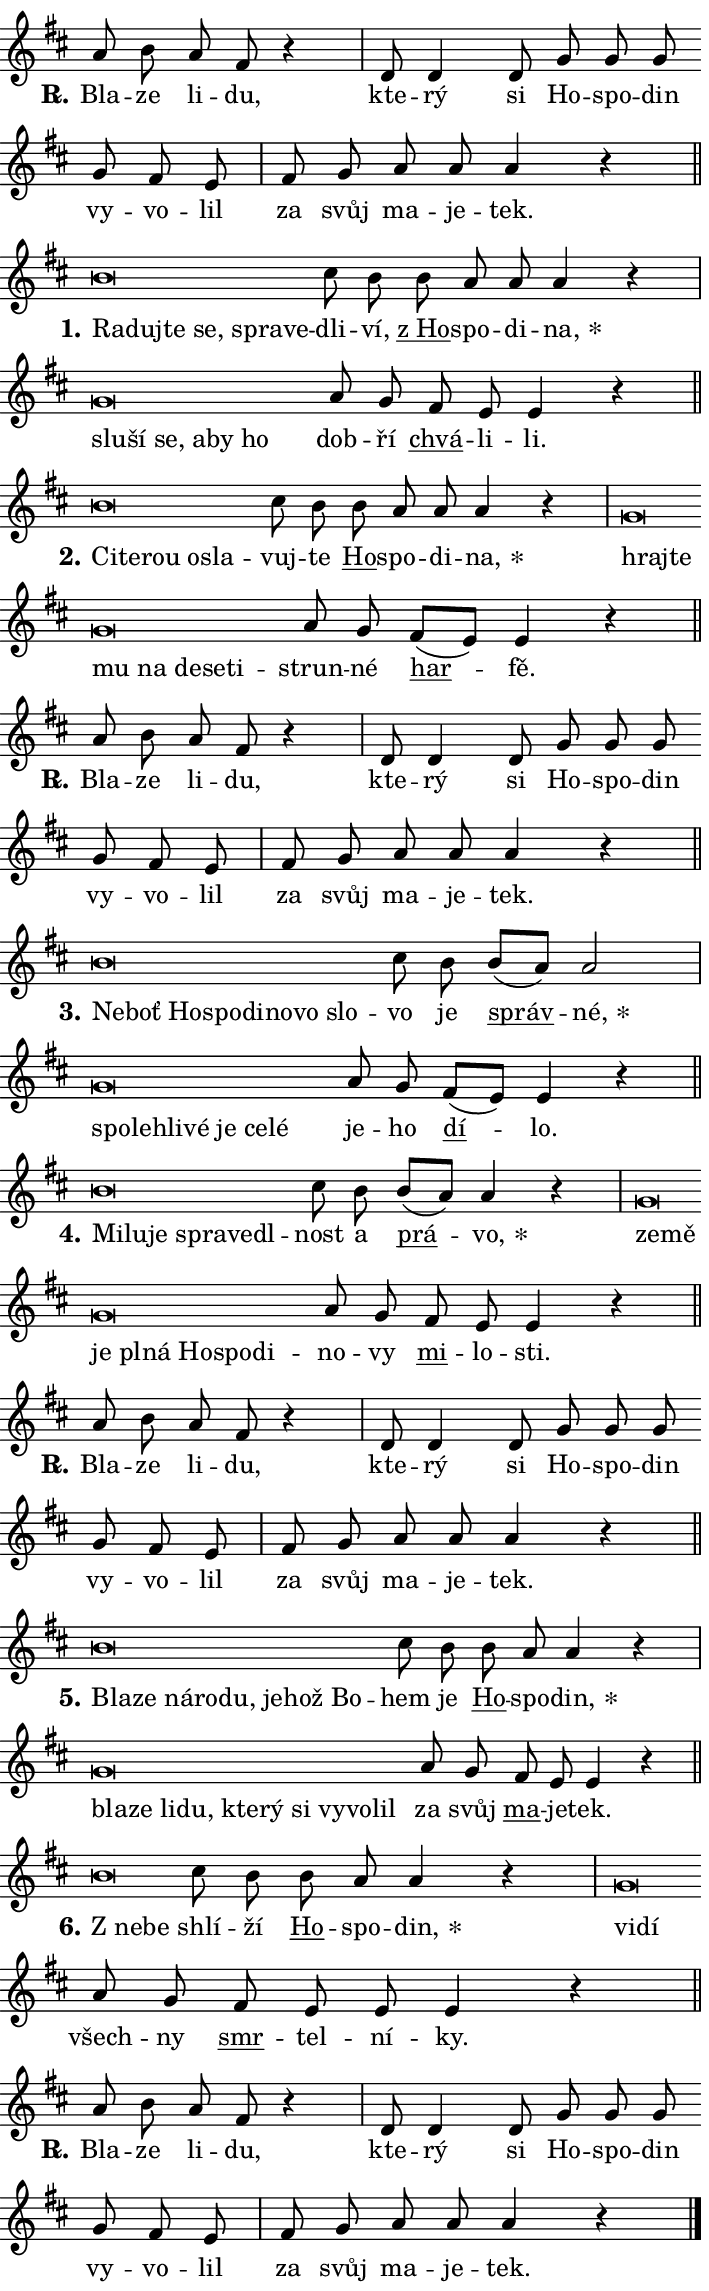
\version "2.24.0"
\header { tagline = "" }
\paper {
  indent = 0\cm
  top-margin = 0\cm
  right-margin = 0.13\cm % to fit lyric hyphens
  bottom-margin = 0\cm
  left-margin = 0\cm
  paper-width = 12\cm
  page-breaking = #ly:one-page-breaking
  system-system-spacing.basic-distance = #11
  score-system-spacing.basic-distance = #11
  ragged-last = ##f
}


%% Author: Thomas Morley
%% https://lists.gnu.org/archive/html/lilypond-user/2020-05/msg00002.html
#(define (line-position grob)
"Returns position of @var[grob} in current system:
   @code{'start}, if at first time-step
   @code{'end}, if at last time-step
   @code{'middle} otherwise
"
  (let* ((col (ly:item-get-column grob))
         (ln (ly:grob-object col 'left-neighbor))
         (rn (ly:grob-object col 'right-neighbor))
         (col-to-check-left (if (ly:grob? ln) ln col))
         (col-to-check-right (if (ly:grob? rn) rn col))
         (break-dir-left
           (and
             (ly:grob-property col-to-check-left 'non-musical #f)
             (ly:item-break-dir col-to-check-left)))
         (break-dir-right
           (and
             (ly:grob-property col-to-check-right 'non-musical #f)
             (ly:item-break-dir col-to-check-right))))
        (cond ((eqv? 1 break-dir-left) 'start)
              ((eqv? -1 break-dir-right) 'end)
              (else 'middle))))

#(define (tranparent-at-line-position vctor)
  (lambda (grob)
  "Relying on @code{line-position} select the relevant enry from @var{vctor}.
Used to determine transparency,"
    (case (line-position grob)
      ((end) (not (vector-ref vctor 0)))
      ((middle) (not (vector-ref vctor 1)))
      ((start) (not (vector-ref vctor 2))))))

noteHeadBreakVisibility =
#(define-music-function (break-visibility)(vector?)
"Makes @code{NoteHead}s transparent relying on @var{break-visibility}"
#{
  \override NoteHead.transparent =
    #(tranparent-at-line-position break-visibility)
#})

#(define delete-ledgers-for-transparent-note-heads
  (lambda (grob)
    "Reads whether a @code{NoteHead} is transparent.
If so this @code{NoteHead} is removed from @code{'note-heads} from
@var{grob}, which is supposed to be @code{LedgerLineSpanner}.
As a result ledgers are not printed for this @code{NoteHead}"
    (let* ((nhds-array (ly:grob-object grob 'note-heads))
           (nhds-list
             (if (ly:grob-array? nhds-array)
                 (ly:grob-array->list nhds-array)
                 '()))
           ;; Relies on the transparent-property being done before
           ;; Staff.LedgerLineSpanner.after-line-breaking is executed.
           ;; This is fragile ...
           (to-keep
             (remove
               (lambda (nhd)
                 (ly:grob-property nhd 'transparent #f))
               nhds-list)))
      ;; TODO find a better method to iterate over grob-arrays, similiar
      ;; to filter/remove etc for lists
      ;; For now rebuilt from scratch
      (set! (ly:grob-object grob 'note-heads)  '())
      (for-each
        (lambda (nhd)
          (ly:pointer-group-interface::add-grob grob 'note-heads nhd))
        to-keep))))

squashNotes = {
  \override NoteHead.X-extent = #'(-0.2 . 0.2)
  \override NoteHead.Y-extent = #'(-0.75 . 0)
  \override NoteHead.stencil =
    #(lambda (grob)
       (let ((pos (ly:grob-property grob 'staff-position)))
         (begin
           (if (< pos -7) (display "ERROR: Lower brevis then expected\n") (display ""))
           (if (<= pos -6) ly:text-interface::print ly:note-head::print))))
}
unSquashNotes = {
  \revert NoteHead.X-extent
  \revert NoteHead.Y-extent
  \revert NoteHead.stencil
}

hideNotes = \noteHeadBreakVisibility #begin-of-line-visible
unHideNotes = \noteHeadBreakVisibility #all-visible

% work-around for resetting accidentals
% https://lilypond.org/doc/v2.23/Documentation/notation/displaying-rhythms#unmetered-music
cadenzaMeasure = {
  \cadenzaOff
  \partial 1024 s1024
  \cadenzaOn
}

#(define-markup-command (accent layout props text) (markup?)
  "Underline accented syllable"
  (interpret-markup layout props
    #{\markup \override #'(offset . 4.3) \underline { #text }#}))

responsum = \markup \concat {
  "R" \hspace #-1.05 \path #0.1 #'((moveto 0 0.07) (lineto 0.9 0.8)) \hspace #0.05 "."
}

spaceSize = #0.6828661417322834 % exact space size for TeX Gyre Schola

\layout {
  \context {
    \Staff
    \remove "Time_signature_engraver"
    \override LedgerLineSpanner.after-line-breaking = #delete-ledgers-for-transparent-note-heads
  }
  \context {
    \Lyrics {
      \override LyricSpace.minimum-distance = \spaceSize
      \override LyricText.font-name = #"TeX Gyre Schola"
      \override LyricText.font-size = 1
      \override StanzaNumber.font-name = #"TeX Gyre Schola Bold"
      \override StanzaNumber.font-size = 1
    }
  }
  \context {
    \Score 
    \override NoteHead.text =
      #(lambda (grob) 
        (let ((pos (ly:grob-property grob 'staff-position)))
          #{\markup {
            \combine
              \halign #-0.55 \raise #(if (= pos -6) 0 0.5) \override #'(thickness . 2) \draw-line #'(3.2 . 0)
              \musicglyph "noteheads.sM1"
          }#}))
  }
}

% magnetic-lyrics.ily
%
%   written by
%     Jean Abou Samra <jean@abou-samra.fr>
%     Werner Lemberg <wl@gnu.org>
%
%   adapted by
%     Jiri Hon <jiri.hon@gmail.com>
%
% Version 2022-Apr-15

% https://www.mail-archive.com/lilypond-user@gnu.org/msg149350.html

#(define (Left_hyphen_pointer_engraver context)
   "Collect syllable-hyphen-syllable occurrences in lyrics and store
them in properties.  This engraver only looks to the left.  For
example, if the lyrics input is @code{foo -- bar}, it does the
following.

@itemize @bullet
@item
Set the @code{text} property of the @code{LyricHyphen} grob between
@q{foo} and @q{bar} to @code{foo}.

@item
Set the @code{left-hyphen} property of the @code{LyricText} grob with
text @q{foo} to the @code{LyricHyphen} grob between @q{foo} and
@q{bar}.
@end itemize

Use this auxiliary engraver in combination with the
@code{lyric-@/text::@/apply-@/magnetic-@/offset!} hook."
   (let ((hyphen #f)
         (text #f))
     (make-engraver
      (acknowledgers
       ((lyric-syllable-interface engraver grob source-engraver)
        (set! text grob)))
      (end-acknowledgers
       ((lyric-hyphen-interface engraver grob source-engraver)
        ;(when (not (grob::has-interface grob 'lyric-space-interface))
          (set! hyphen grob)));)
      ((stop-translation-timestep engraver)
       (when (and text hyphen)
         (ly:grob-set-object! text 'left-hyphen hyphen))
       (set! text #f)
       (set! hyphen #f)))))

#(define (lyric-text::apply-magnetic-offset! grob)
   "If the space between two syllables is less than the value in
property @code{LyricText@/.details@/.squash-threshold}, move the right
syllable to the left so that it gets concatenated with the left
syllable.

Use this function as a hook for
@code{LyricText@/.after-@/line-@/breaking} if the
@code{Left_@/hyphen_@/pointer_@/engraver} is active."
   (let ((hyphen (ly:grob-object grob 'left-hyphen #f)))
     (when hyphen
       (let ((left-text (ly:spanner-bound hyphen LEFT)))
         (when (grob::has-interface left-text 'lyric-syllable-interface)
           (let* ((common (ly:grob-common-refpoint grob left-text X))
                  (this-x-ext (ly:grob-extent grob common X))
                  (left-x-ext
                   (begin
                     ;; Trigger magnetism for left-text.
                     (ly:grob-property left-text 'after-line-breaking)
                     (ly:grob-extent left-text common X)))
                  ;; `delta` is the gap width between two syllables.
                  (delta (- (interval-start this-x-ext)
                            (interval-end left-x-ext)))
                  (details (ly:grob-property grob 'details))
                  (threshold (assoc-get 'squash-threshold details 0.2)))
             (when (< delta threshold)
               (let* (;; We have to manipulate the input text so that
                      ;; ligatures crossing syllable boundaries are not
                      ;; disabled.  For languages based on the Latin
                      ;; script this is essentially a beautification.
                      ;; However, for non-Western scripts it can be a
                      ;; necessity.
                      (lt (ly:grob-property left-text 'text))
                      (rt (ly:grob-property grob 'text))
                      (is-space (grob::has-interface hyphen 'lyric-space-interface))
                      (space (if is-space " " ""))
                      (extra-delta (if is-space spaceSize 0))
                      ;; Append new syllable.
                      (ltrt-space (if (and (string? lt) (string? rt))
                                (string-append lt space rt)
                                (make-concat-markup (list lt space rt))))
                      ;; Right-align `ltrt` to the right side.
                      (ltrt-space-markup (grob-interpret-markup
                               grob
                               (make-translate-markup
                                (cons (interval-length this-x-ext) 0)
                                (make-right-align-markup ltrt-space)))))
                 (begin
                   ;; Don't print `left-text`.
                   (ly:grob-set-property! left-text 'stencil #f)
                   ;; Set text and stencil (which holds all collected
                   ;; syllables so far) and shift it to the left.
                   (ly:grob-set-property! grob 'text ltrt-space)
                   (ly:grob-set-property! grob 'stencil ltrt-space-markup)
                   (ly:grob-translate-axis! grob (- (- delta extra-delta)) X))))))))))


#(define (lyric-hyphen::displace-bounds-first grob)
   ;; Make very sure this callback isn't triggered too early.
   (let ((left (ly:spanner-bound grob LEFT))
         (right (ly:spanner-bound grob RIGHT)))
     (ly:grob-property left 'after-line-breaking)
     (ly:grob-property right 'after-line-breaking)
     (ly:lyric-hyphen::print grob)))

squashThreshold = #0.4

\layout {
  \context {
    \Lyrics
    \consists #Left_hyphen_pointer_engraver
    \override LyricText.after-line-breaking =
      #lyric-text::apply-magnetic-offset!
    \override LyricHyphen.stencil = #lyric-hyphen::displace-bounds-first
    \override LyricText.details.squash-threshold = \squashThreshold
    \override LyricHyphen.minimum-distance = 0
    \override LyricHyphen.minimum-length = \squashThreshold
  }
}

squashText = \override LyricText.details.squash-threshold = 9999
unSquashText = \override LyricText.details.squash-threshold = \squashThreshold

leftText = \override LyricText.self-alignment-X = #LEFT
unLeftText = \revert LyricText.self-alignment-X

starOffset = #(lambda (grob) 
                (let ((x_offset (ly:self-alignment-interface::aligned-on-x-parent grob)))
                  (if (= x_offset 0) 0 (+ x_offset 1.2))))

star = #(define-music-function (syllable)(string?)
"Append star separator at the end of a syllable"
#{
  \once \override LyricText.X-offset = #starOffset
  \lyricmode { \markup {
    #syllable
    \override #'((font-name . "TeX Gyre Schola Bold")) \hspace #0.2 \lower #0.65 \larger "*"
  } }
#})

starAccent = #(define-music-function (syllable)(string?)
"Append star separator at the end of a syllable and make accent"
#{
  \once \override LyricText.X-offset = #starOffset
  \lyricmode { \markup {
    \accent #syllable
    \override #'((font-name . "TeX Gyre Schola Bold")) \hspace #0.2 \lower #0.65 \larger "*"
  } }
#})

breath = #(define-music-function (syllable)(string?)
"Append breathing indicator at the end of a syllable"
#{
  \lyricmode { \markup { #syllable "+" } }
#})

optionalBreath = #(define-music-function (syllable)(string?)
"Append optional breathing indicator at the end of a syllable"
#{
  \lyricmode { \markup { #syllable "(+)" } }
#})


\score {
    <<
        \new Voice = "melody" { \cadenzaOn \key d \major \relative { a'8 b a fis r4 \cadenzaMeasure \bar "|" d8 d4 d8 \bar "" g g g \bar "" g fis e \cadenzaMeasure \bar "|" fis g a a a4 r \cadenzaMeasure \bar "||" \break } }
        \new Lyrics \lyricsto "melody" { \lyricmode { \set stanza = \responsum
Bla -- ze li -- du, kte -- rý si Ho -- spo -- din vy -- vo -- lil za svůj ma -- je -- tek. } }
    >>
    \layout {}
}

\score {
    <<
        \new Voice = "melody" { \cadenzaOn \key d \major \relative { \squashNotes b'\breve*1/16 \hideNotes \breve*1/16 \bar "" \breve*1/16 \bar "" \breve*1/16 \bar "" \breve*1/16 \breve*1/16 \bar "" \unHideNotes \unSquashNotes cis8 b \bar "" b a a a4 r \cadenzaMeasure \bar "|" \squashNotes g\breve*1/16 \hideNotes \breve*1/16 \bar "" \breve*1/16 \bar "" \breve*1/16 \bar "" \breve*1/16 \breve*1/16 \bar "" \unHideNotes \unSquashNotes a8 g \bar "" fis e e4 r \cadenzaMeasure \bar "||" \break } }
        \new Lyrics \lyricsto "melody" { \lyricmode { \set stanza = "1."
\leftText Ra -- \squashText duj -- te se, spra -- ve -- \unLeftText \unSquashText dli -- ví, \markup \accent "z Ho" -- spo -- di -- \star na, \leftText slu -- \squashText ší se, a -- by ho \unLeftText \unSquashText dob -- ří \markup \accent chvá -- li -- li. } }
    >>
    \layout {}
}

\score {
    <<
        \new Voice = "melody" { \cadenzaOn \key d \major \relative { \squashNotes b'\breve*1/16 \hideNotes \breve*1/16 \bar "" \breve*1/16 \bar "" \breve*1/16 \breve*1/16 \bar "" \unHideNotes \unSquashNotes cis8 b \bar "" b a a a4 r \cadenzaMeasure \bar "|" \squashNotes g\breve*1/16 \hideNotes \breve*1/16 \bar "" \breve*1/16 \bar "" \breve*1/16 \bar "" \breve*1/16 \bar "" \breve*1/16 \breve*1/16 \bar "" \unHideNotes \unSquashNotes a8 g \bar "" fis[( e)] e4 r \cadenzaMeasure \bar "||" \break } }
        \new Lyrics \lyricsto "melody" { \lyricmode { \set stanza = "2."
\leftText Ci -- \squashText te -- rou o -- sla -- \unLeftText \unSquashText vuj -- te \markup \accent Ho -- spo -- di -- \star na, \leftText hraj -- \squashText te mu na de -- se -- ti -- \unLeftText \unSquashText strun -- né \markup \accent har -- fě. } }
    >>
    \layout {}
}

\score {
    <<
        \new Voice = "melody" { \cadenzaOn \key d \major \relative { a'8 b a fis r4 \cadenzaMeasure \bar "|" d8 d4 d8 \bar "" g g g \bar "" g fis e \cadenzaMeasure \bar "|" fis g a a a4 r \cadenzaMeasure \bar "||" \break } }
        \new Lyrics \lyricsto "melody" { \lyricmode { \set stanza = \responsum
Bla -- ze li -- du, kte -- rý si Ho -- spo -- din vy -- vo -- lil za svůj ma -- je -- tek. } }
    >>
    \layout {}
}

\score {
    <<
        \new Voice = "melody" { \cadenzaOn \key d \major \relative { \squashNotes b'\breve*1/16 \hideNotes \breve*1/16 \bar "" \breve*1/16 \bar "" \breve*1/16 \bar "" \breve*1/16 \bar "" \breve*1/16 \bar "" \breve*1/16 \breve*1/16 \bar "" \unHideNotes \unSquashNotes cis8 b \bar "" b[( a)] a2 \cadenzaMeasure \bar "|" \squashNotes g\breve*1/16 \hideNotes \breve*1/16 \bar "" \breve*1/16 \bar "" \breve*1/16 \bar "" \breve*1/16 \bar "" \breve*1/16 \breve*1/16 \bar "" \unHideNotes \unSquashNotes a8 g \bar "" fis[( e)] e4 r \cadenzaMeasure \bar "||" \break } }
        \new Lyrics \lyricsto "melody" { \lyricmode { \set stanza = "3."
\leftText Ne -- \squashText boť Ho -- spo -- di -- no -- vo slo -- \unLeftText \unSquashText vo je \markup \accent správ -- \star né, \leftText spo -- \squashText leh -- li -- vé je ce -- lé \unLeftText \unSquashText je -- ho \markup \accent dí -- lo. } }
    >>
    \layout {}
}

\score {
    <<
        \new Voice = "melody" { \cadenzaOn \key d \major \relative { \squashNotes b'\breve*1/16 \hideNotes \breve*1/16 \bar "" \breve*1/16 \bar "" \breve*1/16 \bar "" \breve*1/16 \breve*1/16 \bar "" \unHideNotes \unSquashNotes cis8 b \bar "" b[( a)] a4 r \cadenzaMeasure \bar "|" \squashNotes g\breve*1/16 \hideNotes \breve*1/16 \bar "" \breve*1/16 \bar "" \breve*1/16 \bar "" \breve*1/16 \bar "" \breve*1/16 \bar "" \breve*1/16 \breve*1/16 \bar "" \unHideNotes \unSquashNotes a8 g \bar "" fis e e4 r \cadenzaMeasure \bar "||" \break } }
        \new Lyrics \lyricsto "melody" { \lyricmode { \set stanza = "4."
\leftText Mi -- \squashText lu -- je spra -- ve -- dl -- \unLeftText \unSquashText nost a \markup \accent prá -- \star vo, \leftText ze -- \squashText mě je pl -- ná Ho -- spo -- di -- \unLeftText \unSquashText no -- vy \markup \accent mi -- lo -- sti. } }
    >>
    \layout {}
}

\score {
    <<
        \new Voice = "melody" { \cadenzaOn \key d \major \relative { a'8 b a fis r4 \cadenzaMeasure \bar "|" d8 d4 d8 \bar "" g g g \bar "" g fis e \cadenzaMeasure \bar "|" fis g a a a4 r \cadenzaMeasure \bar "||" \break } }
        \new Lyrics \lyricsto "melody" { \lyricmode { \set stanza = \responsum
Bla -- ze li -- du, kte -- rý si Ho -- spo -- din vy -- vo -- lil za svůj ma -- je -- tek. } }
    >>
    \layout {}
}

\score {
    <<
        \new Voice = "melody" { \cadenzaOn \key d \major \relative { \squashNotes b'\breve*1/16 \hideNotes \breve*1/16 \bar "" \breve*1/16 \bar "" \breve*1/16 \bar "" \breve*1/16 \bar "" \breve*1/16 \bar "" \breve*1/16 \breve*1/16 \bar "" \unHideNotes \unSquashNotes cis8 b \bar "" b a a4 r \cadenzaMeasure \bar "|" \squashNotes g\breve*1/16 \hideNotes \breve*1/16 \bar "" \breve*1/16 \bar "" \breve*1/16 \bar "" \breve*1/16 \bar "" \breve*1/16 \bar "" \breve*1/16 \bar "" \breve*1/16 \bar "" \breve*1/16 \breve*1/16 \bar "" \unHideNotes \unSquashNotes a8 g \bar "" fis e e4 r \cadenzaMeasure \bar "||" \break } }
        \new Lyrics \lyricsto "melody" { \lyricmode { \set stanza = "5."
\leftText Bla -- \squashText ze ná -- ro -- du, je -- hož Bo -- \unLeftText \unSquashText hem je \markup \accent Ho -- spo -- \star din, \leftText bla -- \squashText ze li -- du, kte -- rý si vy -- vo -- lil \unLeftText \unSquashText za svůj \markup \accent ma -- je -- tek. } }
    >>
    \layout {}
}

\score {
    <<
        \new Voice = "melody" { \cadenzaOn \key d \major \relative { \squashNotes b'\breve*1/16 \hideNotes \breve*1/16 \bar "" \unHideNotes \unSquashNotes cis8 b \bar "" b a a4 r \cadenzaMeasure \bar "|" \squashNotes g\breve*1/16 \hideNotes \breve*1/16 \bar "" \unHideNotes \unSquashNotes a8 g \bar "" fis e e e4 r \cadenzaMeasure \bar "||" \break } }
        \new Lyrics \lyricsto "melody" { \lyricmode { \set stanza = "6."
\leftText "Z ne" -- \squashText be \unLeftText \unSquashText shlí -- ží \markup \accent Ho -- spo -- \star din, \leftText vi -- \squashText dí \unLeftText \unSquashText všech -- ny \markup \accent smr -- tel -- ní -- ky. } }
    >>
    \layout {}
}

\score {
    <<
        \new Voice = "melody" { \cadenzaOn \key d \major \relative { a'8 b a fis r4 \cadenzaMeasure \bar "|" d8 d4 d8 \bar "" g g g \bar "" g fis e \cadenzaMeasure \bar "|" fis g a a a4 r \cadenzaMeasure \bar "||" \break } \bar "|." }
        \new Lyrics \lyricsto "melody" { \lyricmode { \set stanza = \responsum
Bla -- ze li -- du, kte -- rý si Ho -- spo -- din vy -- vo -- lil za svůj ma -- je -- tek. } }
    >>
    \layout {}
}
